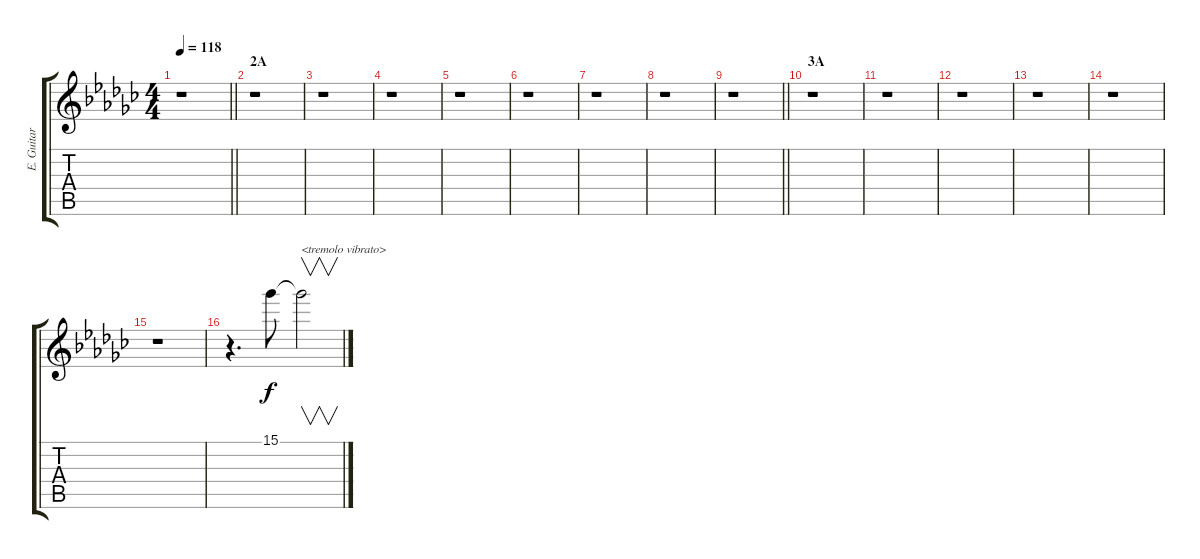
\track ("E. Guitar III" "E. Guitar ") {instrument overdrivenguitar}
\staff {score tabs}
\tuning (Eb4 Bb3 Gb3 Db3 Ab2 Eb2) {hide}
\ts (4 4)
\tempo 118
\clef g2
\barLineRight lightlight
\ks gb
r.1{dy f} |
\section ("" "2A")
r.1 |
r.1 |
r.1 |
r.1 |
r.1 |
r.1 |
r.1 |
\barLineRight lightlight
r.1 |
\section ("" "3A")
r.1 |
r.1 |
r.1 |
r.1 |
r.1 |
r.1 |
r.4{d} 15.1.8 15.1{t}.2{v txt "<tremolo vibrato>"}
